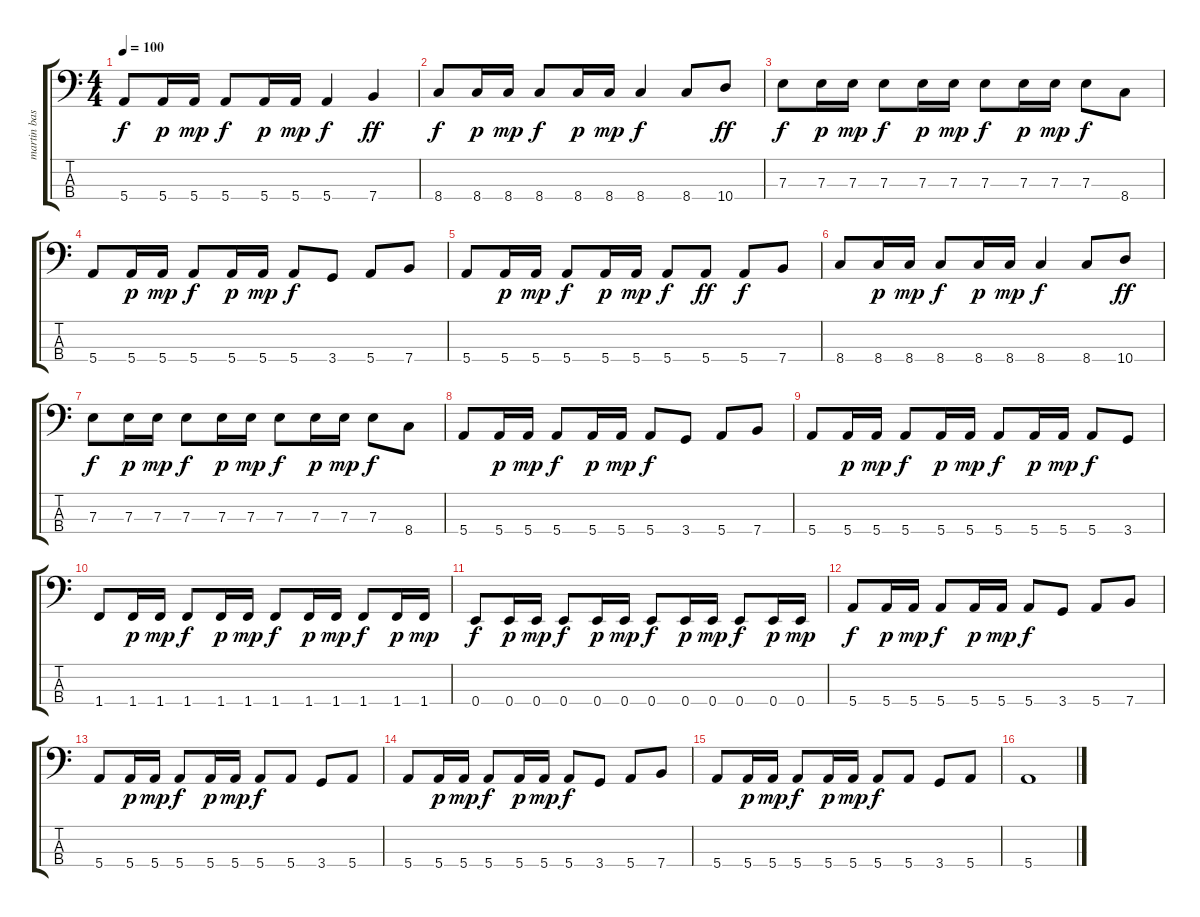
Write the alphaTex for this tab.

\track ("martin bas" "martin bas") {instrument electricbassfinger}
\staff {score tabs}
\tuning (G2 D2 A1 E1) {hide}
\ts (4 4)
\tempo 100
\clef f4
\ks c
5.4.8{dy f} 5.4.16{dy p} 5.4.16{dy mp} 5.4.8{dy f} 5.4.16{dy p} 5.4.16{dy mp} 5.4.4{dy f} 7.4.4{dy ff} |
8.4.8{dy f} 8.4.16{dy p} 8.4.16{dy mp} 8.4.8{dy f} 8.4.16{dy p} 8.4.16{dy mp} 8.4.4{dy f} 8.4.8 10.4.8{dy ff} |
7.3.8{dy f} 7.3.16{dy p} 7.3.16{dy mp} 7.3.8{dy f} 7.3.16{dy p} 7.3.16{dy mp} 7.3.8{dy f} 7.3.16{dy p} 7.3.16{dy mp} 7.3.8{dy f} 8.4.8 |
5.4.8 5.4.16{dy p} 5.4.16{dy mp} 5.4.8{dy f} 5.4.16{dy p} 5.4.16{dy mp} 5.4.8{dy f} 3.4.8 5.4.8 7.4.8 |
5.4.8 5.4.16{dy p} 5.4.16{dy mp} 5.4.8{dy f} 5.4.16{dy p} 5.4.16{dy mp} 5.4.8{dy f} 5.4.8{dy ff} 5.4.8{dy f} 7.4.8 |
8.4.8 8.4.16{dy p} 8.4.16{dy mp} 8.4.8{dy f} 8.4.16{dy p} 8.4.16{dy mp} 8.4.4{dy f} 8.4.8 10.4.8{dy ff} |
7.3.8{dy f} 7.3.16{dy p} 7.3.16{dy mp} 7.3.8{dy f} 7.3.16{dy p} 7.3.16{dy mp} 7.3.8{dy f} 7.3.16{dy p} 7.3.16{dy mp} 7.3.8{dy f} 8.4.8 |
5.4.8 5.4.16{dy p} 5.4.16{dy mp} 5.4.8{dy f} 5.4.16{dy p} 5.4.16{dy mp} 5.4.8{dy f} 3.4.8 5.4.8 7.4.8 |
5.4.8 5.4.16{dy p} 5.4.16{dy mp} 5.4.8{dy f} 5.4.16{dy p} 5.4.16{dy mp} 5.4.8{dy f} 5.4.16{dy p} 5.4.16{dy mp} 5.4.8{dy f} 3.4.8 |
1.4.8 1.4.16{dy p} 1.4.16{dy mp} 1.4.8{dy f} 1.4.16{dy p} 1.4.16{dy mp} 1.4.8{dy f} 1.4.16{dy p} 1.4.16{dy mp} 1.4.8{dy f} 1.4.16{dy p} 1.4.16{dy mp} |
0.4.8{dy f} 0.4.16{dy p} 0.4.16{dy mp} 0.4.8{dy f} 0.4.16{dy p} 0.4.16{dy mp} 0.4.8{dy f} 0.4.16{dy p} 0.4.16{dy mp} 0.4.8{dy f} 0.4.16{dy p} 0.4.16{dy mp} |
5.4.8{dy f} 5.4.16{dy p} 5.4.16{dy mp} 5.4.8{dy f} 5.4.16{dy p} 5.4.16{dy mp} 5.4.8{dy f} 3.4.8 5.4.8 7.4.8 |
5.4.8 5.4.16{dy p} 5.4.16{dy mp} 5.4.8{dy f} 5.4.16{dy p} 5.4.16{dy mp} 5.4.8{dy f} 5.4.8 3.4.8 5.4.8 |
5.4.8 5.4.16{dy p} 5.4.16{dy mp} 5.4.8{dy f} 5.4.16{dy p} 5.4.16{dy mp} 5.4.8{dy f} 3.4.8 5.4.8 7.4.8 |
5.4.8 5.4.16{dy p} 5.4.16{dy mp} 5.4.8{dy f} 5.4.16{dy p} 5.4.16{dy mp} 5.4.8{dy f} 5.4.8 3.4.8 5.4.8 |
5.4.1
